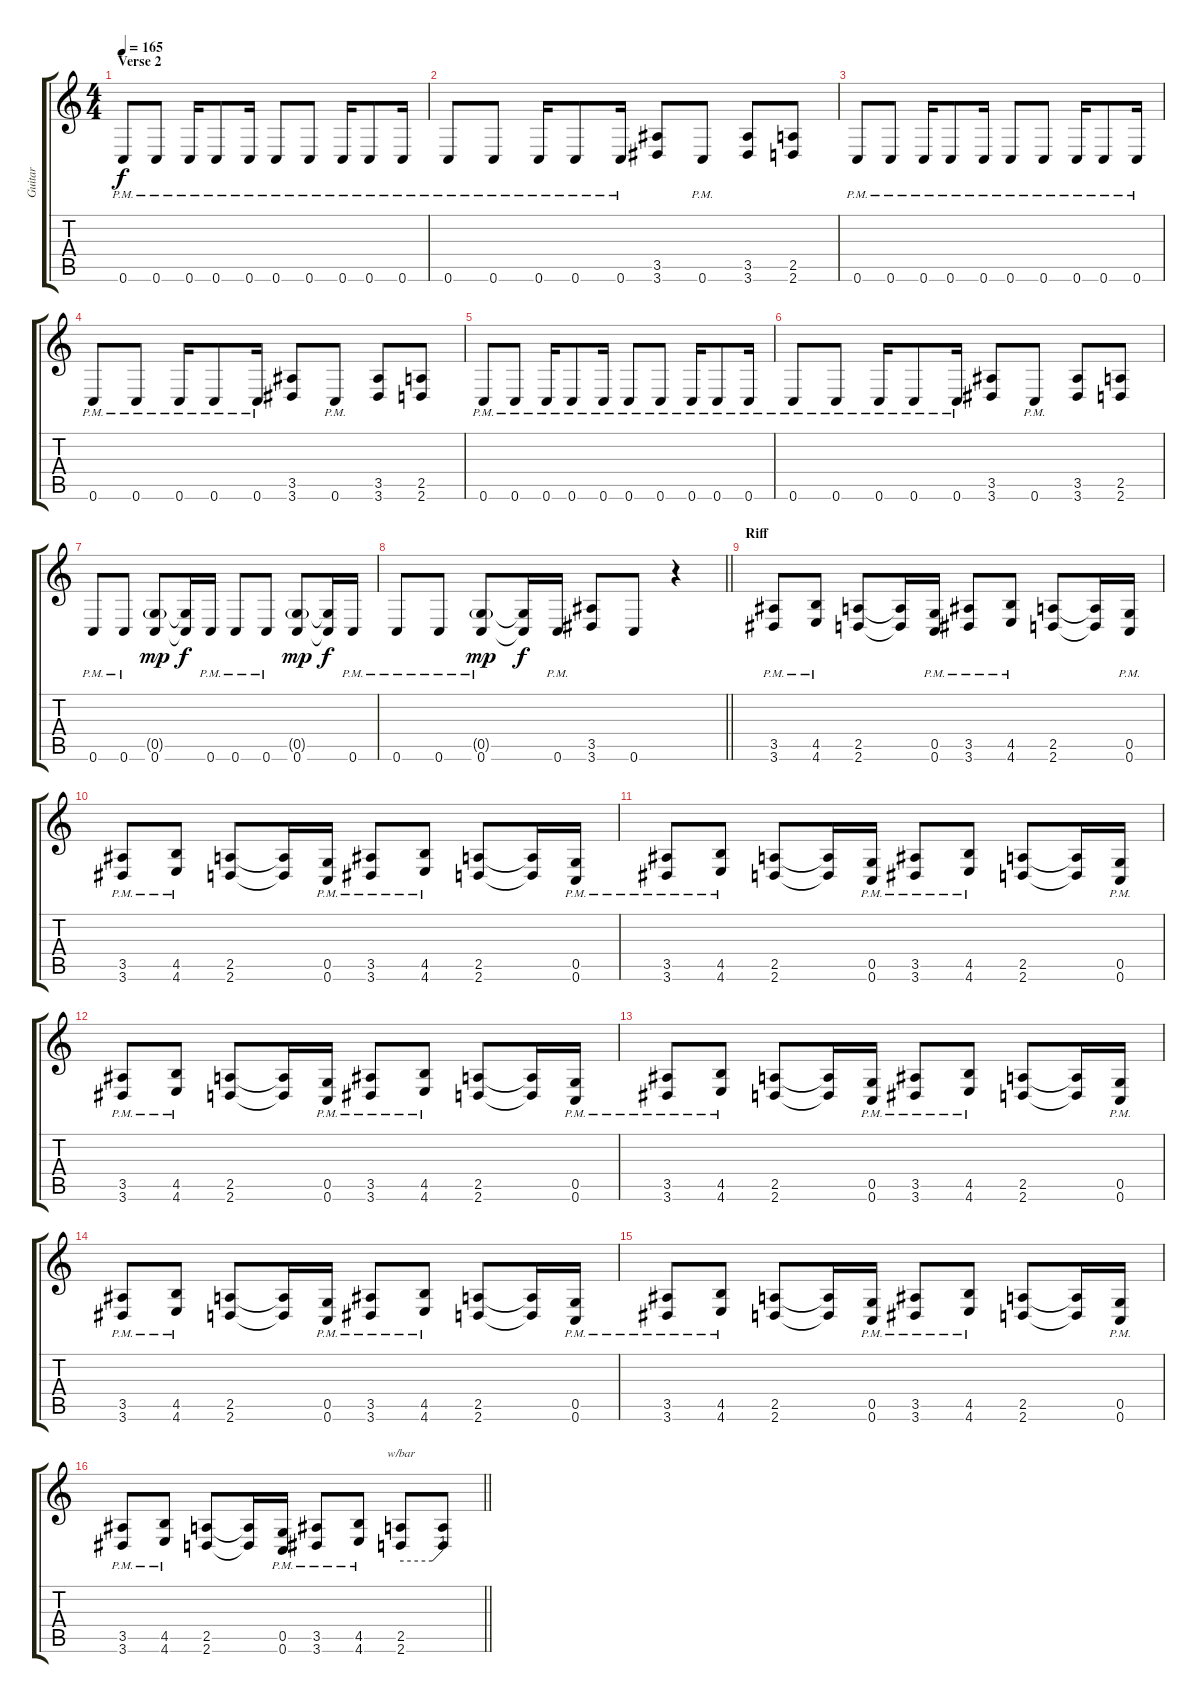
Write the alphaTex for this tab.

\track ("Guitar" "Guitar") {instrument distortionguitar}
\staff {score tabs}
\tuning (D4 A3 F3 C3 G2 C2) {hide}
\ts (4 4)
\section ("" "Verse 2")
\tempo 165
\clef g2
\ks c
0.6{pm}.8{dy f} 0.6{pm}.8 0.6{pm}.16 0.6{pm}.8 0.6{pm}.16 0.6{pm}.8 0.6{pm}.8 0.6{pm}.16 0.6{pm}.8 0.6{pm}.16 |
0.6{pm}.8 0.6{pm}.8 0.6{pm}.16 0.6{pm}.8 0.6{pm}.16 (3.5 3.6).8 0.6{pm}.8 (3.5 3.6).8 (2.5 2.6).8 |
0.6{pm}.8 0.6{pm}.8 0.6{pm}.16 0.6{pm}.8 0.6{pm}.16 0.6{pm}.8 0.6{pm}.8 0.6{pm}.16 0.6{pm}.8 0.6{pm}.16 |
0.6{pm}.8 0.6{pm}.8 0.6{pm}.16 0.6{pm}.8 0.6{pm}.16 (3.5 3.6).8 0.6{pm}.8 (3.5 3.6).8 (2.5 2.6).8 |
0.6{pm}.8 0.6{pm}.8 0.6{pm}.16 0.6{pm}.8 0.6{pm}.16 0.6{pm}.8 0.6{pm}.8 0.6{pm}.16 0.6{pm}.8 0.6{pm}.16 |
0.6{pm}.8 0.6{pm}.8 0.6{pm}.16 0.6{pm}.8 0.6{pm}.16 (3.5 3.6).8 0.6{pm}.8 (3.5 3.6).8 (2.5 2.6).8 |
0.6{pm}.8 0.6{pm}.8 (0.5{g} 0.6).8{dy mp} (0.5{t} 0.6{t}).16{dy f} 0.6{pm}.16 0.6{pm}.8 0.6{pm}.8 (0.5{g} 0.6).8{dy mp} (0.5{t} 0.6{t}).16{dy f} 0.6{pm}.16 |
\barLineRight lightlight
0.6{pm}.8 0.6{pm}.8 (0.5{g} 0.6{pm}).8{dy mp} (0.5{t} 0.6{t}).16{dy f} 0.6{pm}.16 (3.5 3.6).8 0.6.8 r.4 |
\section ("" "Riff")
(3.5{pm} 3.6{pm}).8 (4.5{pm} 4.6{pm}).8 (2.5 2.6).8 (2.5{t} 2.6{t}).16 (0.5{pm} 0.6{pm}).16 (3.5{pm} 3.6{pm}).8 (4.5{pm} 4.6{pm}).8 (2.5 2.6).8 (2.5{t} 2.6{t}).16 (0.5{pm} 0.6{pm}).16 |
(3.5{pm} 3.6{pm}).8 (4.5{pm} 4.6{pm}).8 (2.5 2.6).8 (2.5{t} 2.6{t}).16 (0.5{pm} 0.6{pm}).16 (3.5{pm} 3.6{pm}).8 (4.5{pm} 4.6{pm}).8 (2.5 2.6).8 (2.5{t} 2.6{t}).16 (0.5{pm} 0.6{pm}).16 |
(3.5{pm} 3.6{pm}).8 (4.5{pm} 4.6{pm}).8 (2.5 2.6).8 (2.5{t} 2.6{t}).16 (0.5{pm} 0.6{pm}).16 (3.5{pm} 3.6{pm}).8 (4.5{pm} 4.6{pm}).8 (2.5 2.6).8 (2.5{t} 2.6{t}).16 (0.5{pm} 0.6{pm}).16 |
(3.5{pm} 3.6{pm}).8 (4.5{pm} 4.6{pm}).8 (2.5 2.6).8 (2.5{t} 2.6{t}).16 (0.5{pm} 0.6{pm}).16 (3.5{pm} 3.6{pm}).8 (4.5{pm} 4.6{pm}).8 (2.5 2.6).8 (2.5{t} 2.6{t}).16 (0.5{pm} 0.6{pm}).16 |
(3.5{pm} 3.6{pm}).8 (4.5{pm} 4.6{pm}).8 (2.5 2.6).8 (2.5{t} 2.6{t}).16 (0.5{pm} 0.6{pm}).16 (3.5{pm} 3.6{pm}).8 (4.5{pm} 4.6{pm}).8 (2.5 2.6).8 (2.5{t} 2.6{t}).16 (0.5{pm} 0.6{pm}).16 |
(3.5{pm} 3.6{pm}).8 (4.5{pm} 4.6{pm}).8 (2.5 2.6).8 (2.5{t} 2.6{t}).16 (0.5{pm} 0.6{pm}).16 (3.5{pm} 3.6{pm}).8 (4.5{pm} 4.6{pm}).8 (2.5 2.6).8 (2.5{t} 2.6{t}).16 (0.5{pm} 0.6{pm}).16 |
(3.5{pm} 3.6{pm}).8 (4.5{pm} 4.6{pm}).8 (2.5 2.6).8 (2.5{t} 2.6{t}).16 (0.5{pm} 0.6{pm}).16 (3.5{pm} 3.6{pm}).8 (4.5{pm} 4.6{pm}).8 (2.5 2.6).8 (2.5{t} 2.6{t}).16 (0.5{pm} 0.6{pm}).16 |
\barLineRight lightlight
(3.5{pm} 3.6{pm}).8 (4.5{pm} 4.6{pm}).8 (2.5 2.6).8 (2.5{t} 2.6{t}).16 (0.5{pm} 0.6{pm}).16 (3.5{pm} 3.6{pm}).8 (4.5{pm} 4.6{pm}).8 (2.5 2.6).8{tbe (custom default 0 0 45 0 60 4)} (2.5{t} 2.6{t}).8
